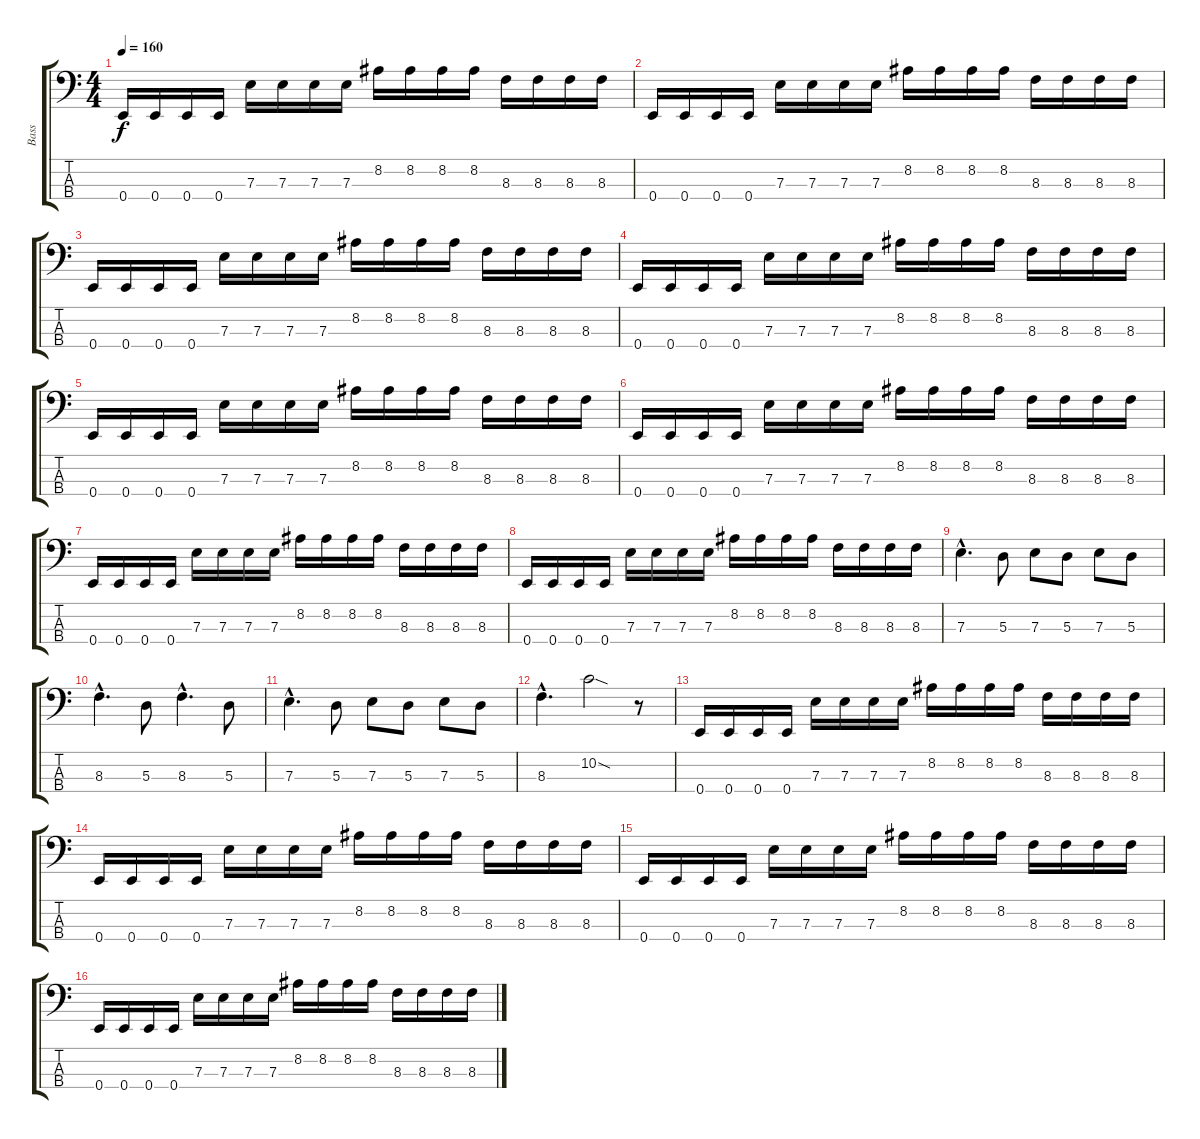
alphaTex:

\track ("Bass" "Bass") {instrument electricbasspick}
\staff {score tabs}
\tuning (G2 D2 A1 E1) {hide}
\ts (4 4)
\tempo 160
\clef f4
\ks c
0.4.16{dy f instrument electricbasspick} 0.4.16 0.4.16 0.4.16 7.3.16 7.3.16 7.3.16 7.3.16 8.2.16 8.2.16 8.2.16 8.2.16 8.3.16 8.3.16 8.3.16 8.3.16 |
0.4.16 0.4.16 0.4.16 0.4.16 7.3.16 7.3.16 7.3.16 7.3.16 8.2.16 8.2.16 8.2.16 8.2.16 8.3.16 8.3.16 8.3.16 8.3.16 |
0.4.16 0.4.16 0.4.16 0.4.16 7.3.16 7.3.16 7.3.16 7.3.16 8.2.16 8.2.16 8.2.16 8.2.16 8.3.16 8.3.16 8.3.16 8.3.16 |
0.4.16 0.4.16 0.4.16 0.4.16 7.3.16 7.3.16 7.3.16 7.3.16 8.2.16 8.2.16 8.2.16 8.2.16 8.3.16 8.3.16 8.3.16 8.3.16 |
0.4.16 0.4.16 0.4.16 0.4.16 7.3.16 7.3.16 7.3.16 7.3.16 8.2.16 8.2.16 8.2.16 8.2.16 8.3.16 8.3.16 8.3.16 8.3.16 |
0.4.16 0.4.16 0.4.16 0.4.16 7.3.16 7.3.16 7.3.16 7.3.16 8.2.16 8.2.16 8.2.16 8.2.16 8.3.16 8.3.16 8.3.16 8.3.16 |
0.4.16 0.4.16 0.4.16 0.4.16 7.3.16 7.3.16 7.3.16 7.3.16 8.2.16 8.2.16 8.2.16 8.2.16 8.3.16 8.3.16 8.3.16 8.3.16 |
0.4.16 0.4.16 0.4.16 0.4.16 7.3.16 7.3.16 7.3.16 7.3.16 8.2.16 8.2.16 8.2.16 8.2.16 8.3.16 8.3.16 8.3.16 8.3.16 |
7.3{hac}.4{d} 5.3.8 7.3.8 5.3.8 7.3.8 5.3.8 |
8.3{hac}.4{d} 5.3.8 8.3{hac}.4{d} 5.3.8 |
7.3{hac}.4{d} 5.3.8 7.3.8 5.3.8 7.3.8 5.3.8 |
8.3{hac}.4{d} 10.2{sod}.2 r.8 |
0.4.16 0.4.16 0.4.16 0.4.16 7.3.16 7.3.16 7.3.16 7.3.16 8.2.16 8.2.16 8.2.16 8.2.16 8.3.16 8.3.16 8.3.16 8.3.16 |
0.4.16 0.4.16 0.4.16 0.4.16 7.3.16 7.3.16 7.3.16 7.3.16 8.2.16 8.2.16 8.2.16 8.2.16 8.3.16 8.3.16 8.3.16 8.3.16 |
0.4.16 0.4.16 0.4.16 0.4.16 7.3.16 7.3.16 7.3.16 7.3.16 8.2.16 8.2.16 8.2.16 8.2.16 8.3.16 8.3.16 8.3.16 8.3.16 |
0.4.16 0.4.16 0.4.16 0.4.16 7.3.16 7.3.16 7.3.16 7.3.16 8.2.16 8.2.16 8.2.16 8.2.16 8.3.16 8.3.16 8.3.16 8.3.16
